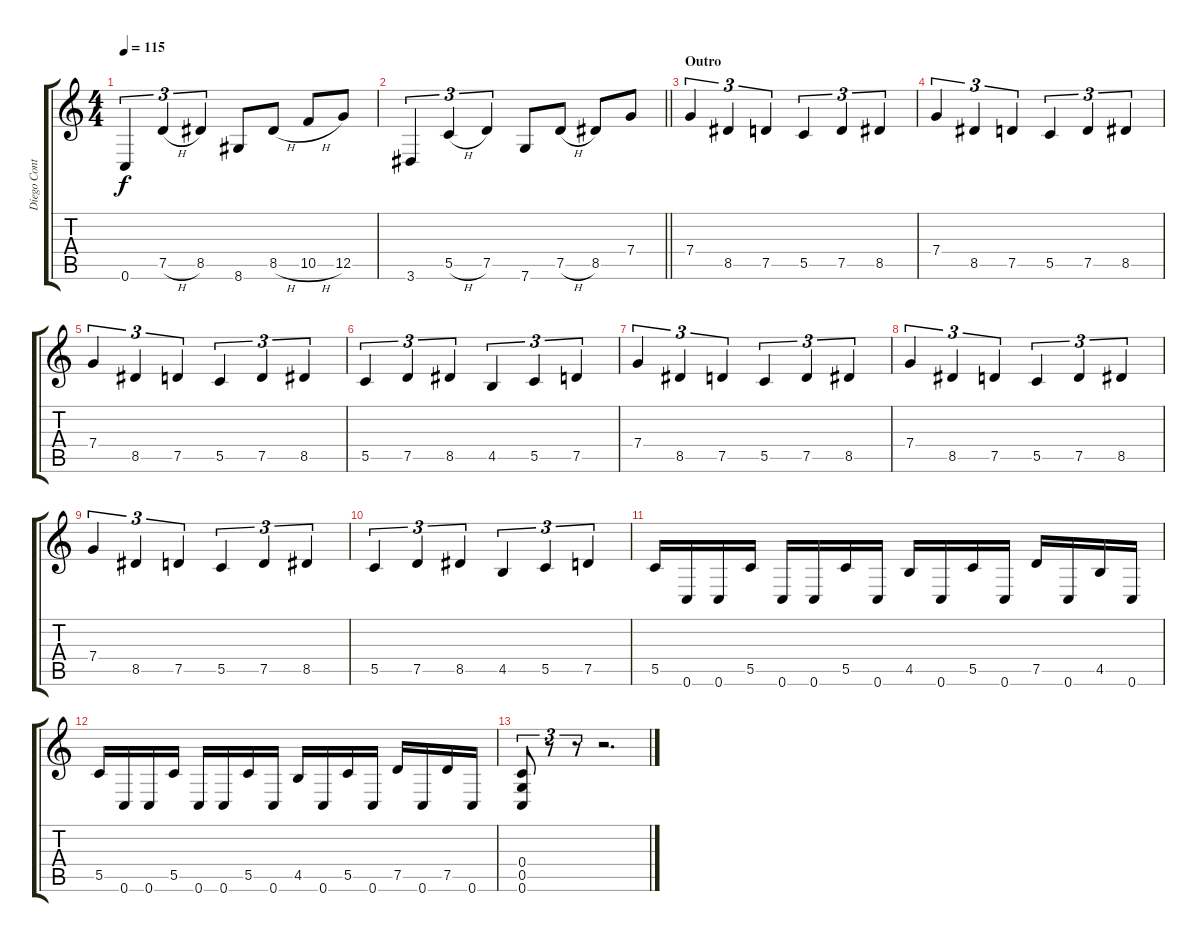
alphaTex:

\track ("Diego Conte" "Diego Cont") {instrument distortionguitar}
\staff {score tabs}
\tuning (D4 A3 F3 C3 G2 C2) {hide}
\ts (4 4)
\tempo 115
\clef g2
\ks c
0.6.4{tu (3 2) dy f} 7.5{h}.4{tu (3 2)} 8.5.4{tu (3 2)} 8.6.8 8.5{h}.8 10.5{h}.8 12.5.8 |
\barLineRight lightlight
3.6.4{tu (3 2)} 5.5{h}.4{tu (3 2)} 7.5.4{tu (3 2)} 7.6.8 7.5{h}.8 8.5.8 7.4.8 |
\section ("" "Outro")
7.4.4{tu (3 2)} 8.5.4{tu (3 2)} 7.5.4{tu (3 2)} 5.5.4{tu (3 2)} 7.5.4{tu (3 2)} 8.5.4{tu (3 2)} |
7.4.4{tu (3 2)} 8.5.4{tu (3 2)} 7.5.4{tu (3 2)} 5.5.4{tu (3 2)} 7.5.4{tu (3 2)} 8.5.4{tu (3 2)} |
7.4.4{tu (3 2)} 8.5.4{tu (3 2)} 7.5.4{tu (3 2)} 5.5.4{tu (3 2)} 7.5.4{tu (3 2)} 8.5.4{tu (3 2)} |
5.5.4{tu (3 2)} 7.5.4{tu (3 2)} 8.5.4{tu (3 2)} 4.5.4{tu (3 2)} 5.5.4{tu (3 2)} 7.5.4{tu (3 2)} |
7.4.4{tu (3 2)} 8.5.4{tu (3 2)} 7.5.4{tu (3 2)} 5.5.4{tu (3 2)} 7.5.4{tu (3 2)} 8.5.4{tu (3 2)} |
7.4.4{tu (3 2)} 8.5.4{tu (3 2)} 7.5.4{tu (3 2)} 5.5.4{tu (3 2)} 7.5.4{tu (3 2)} 8.5.4{tu (3 2)} |
7.4.4{tu (3 2)} 8.5.4{tu (3 2)} 7.5.4{tu (3 2)} 5.5.4{tu (3 2)} 7.5.4{tu (3 2)} 8.5.4{tu (3 2)} |
5.5.4{tu (3 2)} 7.5.4{tu (3 2)} 8.5.4{tu (3 2)} 4.5.4{tu (3 2)} 5.5.4{tu (3 2)} 7.5.4{tu (3 2)} |
5.5.16 0.6.16 0.6.16 5.5.16 0.6.16 0.6.16 5.5.16 0.6.16 4.5.16 0.6.16 5.5.16 0.6.16 7.5.16 0.6.16 4.5.16 0.6.16 |
5.5.16 0.6.16 0.6.16 5.5.16 0.6.16 0.6.16 5.5.16 0.6.16 4.5.16 0.6.16 5.5.16 0.6.16 7.5.16 0.6.16 7.5.16 0.6.16 |
(0.4 0.5 0.6).8{tu (3 2)} r.8{tu (3 2)} r.8{tu (3 2)} r.2{d}
